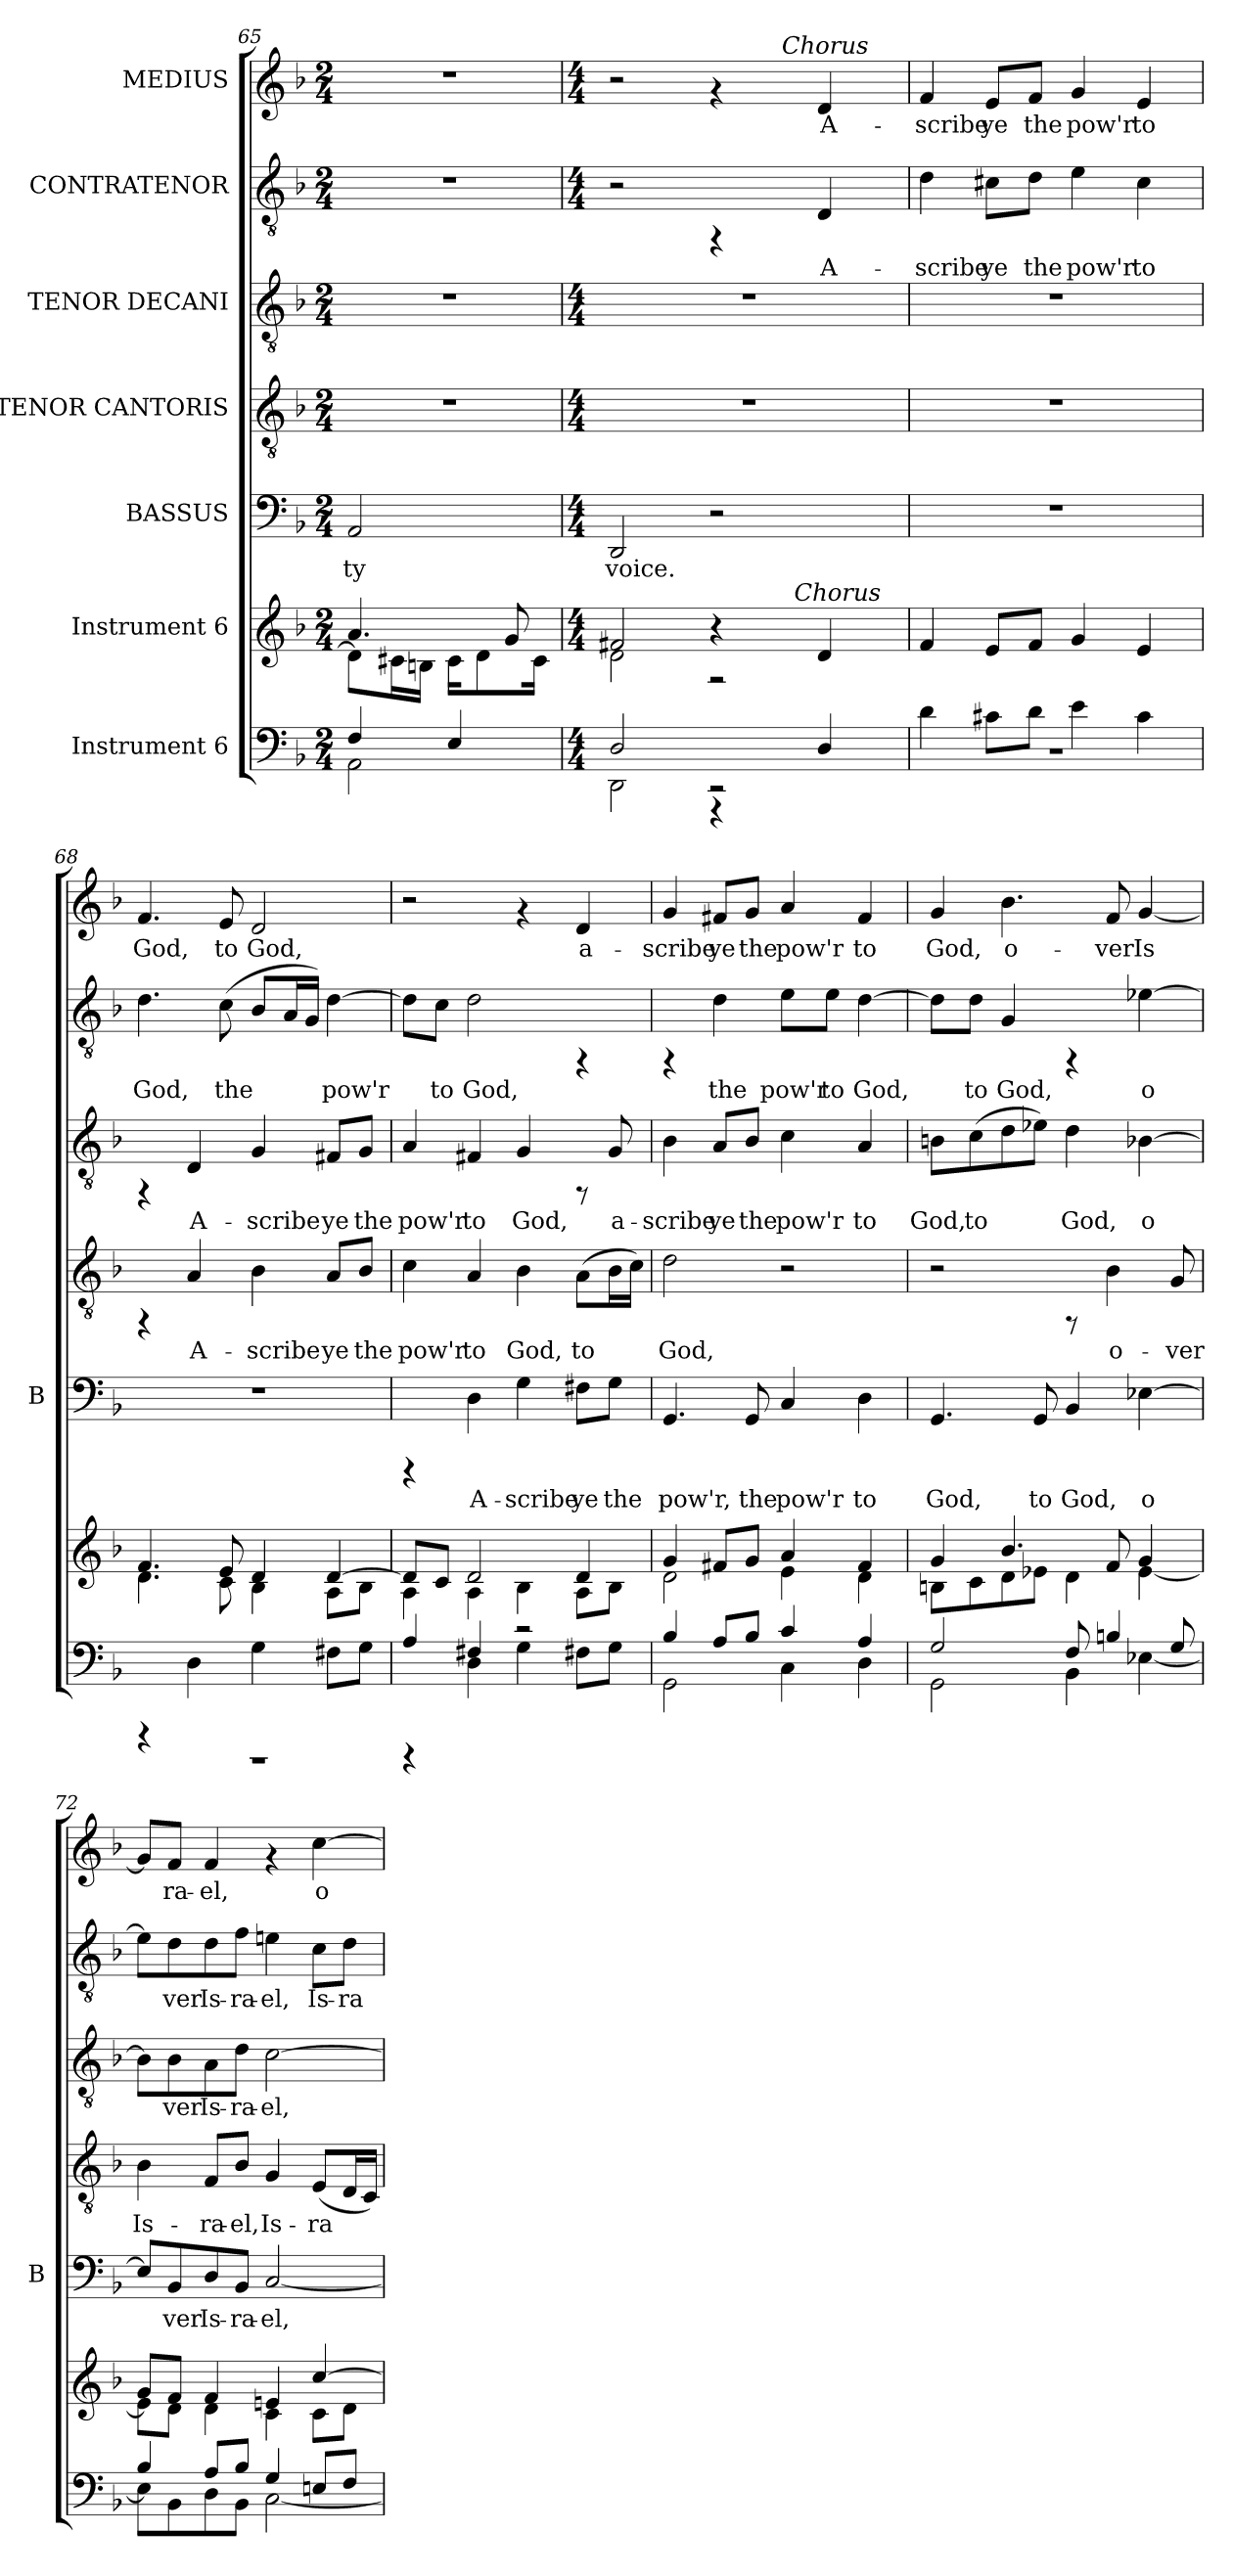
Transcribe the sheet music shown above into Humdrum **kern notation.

**kern	**kern	**kern	**text	**kern	**text	**kern	**text	**kern	**text	**kern	**text
*part7	*part6	*part5	*part5	*part4	*part4	*part3	*part3	*part2	*part2	*part1	*part1
*staff7	*staff6	*staff5	*staff5	*staff4	*staff4	*staff3	*staff3	*staff2	*staff2	*staff1	*staff1
*I"Instrument 6	*I"Instrument 6	*I"BASSUS	*	*I"TENOR CANTORIS	*	*I"TENOR DECANI	*	*I"CONTRATENOR	*	*I"MEDIUS	*
*	*	*I'B	*	*	*	*	*	*	*	*	*
*clefF4	*clefG2	*clefF4	*	*clefGv2	*	*clefGv2	*	*clefGv2	*	*clefG2	*
*k[b-]	*k[b-]	*k[b-]	*	*k[b-]	*	*k[b-]	*	*k[b-]	*	*k[b-]	*
*F:	*F:	*F:	*	*F:	*	*F:	*	*F:	*	*F:	*
*M2/4	*M2/4	*M2/4	*	*M2/4	*	*M2/4	*	*M2/4	*	*M2/4	*
=65	=65	=65	=65	=65	=65	=65	=65	=65	=65	=65	=65
*^	*^	*	*	*	*	*	*	*	*	*	*
!	!	!	!	!	!LO:LY:b:cj	!	!	!	!	!	!	!	!
4F/	2AA\	4.a/	8d\L]	2AA/	-ty	2r	.	2r	.	2r	.	2r	.
.	.	.	16c#X\	.	.	.	.	.	.	.	.	.	.
.	.	.	16Bn\J	.	.	.	.	.	.	.	.	.	.
4E/	.	.	16c#\L	.	.	.	.	.	.	.	.	.	.
.	.	.	8d\	.	.	.	.	.	.	.	.	.	.
.	.	8g/	.	.	.	.	.	.	.	.	.	.	.
.	.	.	16c#\J	.	.	.	.	.	.	.	.	.	.
*	*	*v	*v	*	*	*	*	*	*	*	*	*	*
=66	=66	=66	=66	=66	=66	=66	=66	=66	=66	=66	=66	=66
*M4/4	*	*M4/4	*M4/4	*	*M4/4	*	*M4/4	*	*M4/4	*	*M4/4	*
*	*	*^	*	*	*	*	*	*	*	*	*	*
!	!	!	!	!	!LO:LY:b:cj	!	!	!	!	!	!	!	!
*	*	*	*^	*	*	*	*	*	*	*	*	*^	*
2D/	2DD\	2f#X/	2d\	2ryy	2DD/	voice.	1r	.	1r	.	2r	.	2r	2ryy	.
4rEEE	2r	4ra	2r	8ryy	2r	.	.	.	.	.	4rFF	.	4rf	8.ryy	.
.	.	.	.	16ryy	.	.	.	.	.	.	.	.	.	.	.
!	!	!	!	!	!	!	!	!	!	!	!	!	!	!LO:TX:a:i:t=Chorus	!
.	.	.	.	64ryy	.	.	.	.	.	.	.	.	.	4ryy	.
!	!	!	!	!LO:TX:a:i:t=Chorus	!	!	!	!	!	!	!	!	!	!	!
.	.	.	.	4ryy	.	.	.	.	.	.	.	.	.	.	.
!	!	!	!	!	!	!	!	!	!	!	!	!LO:LY:b:cj	!	!	!LO:LY:b:cj
4D/	.	4d/	.	.	.	.	.	.	.	.	4D/	A-	4d/	.	A-
.	.	.	.	.	.	.	.	.	.	.	.	.	.	16ryy	.
.	.	.	.	32.ryy	.	.	.	.	.	.	.	.	.	.	.
=67	=67	=67	=67	=67	=67	=67	=67	=67	=67	=67	=67	=67	=67	=67	=67
!	!	!	!	!	!	!	!	!	!	!	!	!LO:LY:b:cj	!	!	!LO:LY:b:cj
*	*	*v	*v	*v	*	*	*	*	*	*	*	*	*v	*v	*
4d\	1r	4f/	1r	.	1r	.	1r	.	4d\	-scribe	4f/	-scribe
!	!	!	!	!	!	!	!	!	!	!LO:LY:b:cj	!	!LO:LY:b:cj
8c#X\L	.	8e/L	.	.	.	.	.	.	8c#X\L	ye	8e/L	ye
!	!	!	!	!	!	!	!	!	!	!LO:LY:b:cj	!	!LO:LY:b:cj
8d\J	.	8f/J	.	.	.	.	.	.	8d\J	the	8f/J	the
!	!	!	!	!	!	!	!	!	!	!LO:LY:b:cj	!	!LO:LY:b:cj
4e\	.	4g/	.	.	.	.	.	.	4e\	pow'r	4g/	pow'r
!	!	!	!	!	!	!	!	!	!	!LO:LY:b:cj	!	!LO:LY:b:cj
4c#\	.	4e/	.	.	.	.	.	.	4c#\	to	4e/	to
!!LO:PB:g=z
=68	=68	=68	=68	=68	=68	=68	=68	=68	=68	=68	=68	=68
*	*	*^	*	*	*	*	*	*	*	*	*	*
!	!	!	!	!	!	!	!	!	!	!	!LO:LY:b:cj	!	!LO:LY:b:cj
4rCCC	1r	4.f/	4.d\	1r	.	4rFF	.	4rFF	.	4.d\	God,	4.f/	God,
!	!	!	!	!	!	!	!LO:LY:b:cj	!	!LO:LY:b:cj	!	!	!	!
4D\	.	.	.	.	.	4A/	A-	4D/	A-	.	.	.	.
!	!	!	!	!	!	!	!	!	!	!	!LO:LY:b:cj	!	!LO:LY:b:cj
.	.	8e/	8c\	.	.	.	.	.	.	(>8c\	the	8e/	to
!	!	!	!	!	!	!	!LO:LY:b:cj	!	!LO:LY:b:cj	!	!LO:LY:b:cj	!	!LO:LY:b:cj
4G\	.	4d/	4B-\	.	.	4B-\	-scribe	4G/	-scribe	8B-/L	.	2d/	God,
!	!	!	!	!	!	!	!	!	!	!	!LO:LY:b:cj	!	!
.	.	.	.	.	.	.	.	.	.	16A/	.	.	.
!	!	!	!	!	!	!	!	!	!	!	!LO:LY:b:cj	!	!
.	.	.	.	.	.	.	.	.	.	16G/J)	.	.	.
!	!	!	!	!	!	!	!LO:LY:b:cj	!	!LO:LY:b:cj	!	!LO:LY:b:cj	!	!
8F#X\L	.	[>4d/	8A\L	.	.	8A/L	ye	8F#X/L	ye	[>4d\	pow'r	.	.
!	!	!	!	!	!	!	!LO:LY:b:cj	!	!LO:LY:b:cj	!	!	!	!
8G\J	.	.	8B-\J	.	.	8B-/J	the	8G/J	the	.	.	.	.
=69	=69	=69	=69	=69	=69	=69	=69	=69	=69	=69	=69	=69	=69
!	!	!	!	!	!	!	!LO:LY:b:cj	!	!LO:LY:b:cj	!	!LO:LY:b:cj	!	!
4A/	4rGGGG	8d/L]	4A\	4rCCC	.	4c\	pow'r	4A/	pow'r	8d\L]	.	2r	.
!	!	!	!	!	!	!	!	!	!	!	!LO:LY:b:cj	!	!
.	.	8c/J	.	.	.	.	.	.	.	8c\J	to	.	.
!	!	!	!	!	!LO:LY:b:cj	!	!LO:LY:b:cj	!	!LO:LY:b:cj	!	!LO:LY:b:cj	!	!
4F#X/	4D\	2d/	4A\	4D\	A-	4A/	to	4F#X/	to	2d\	God,	.	.
!	!	!	!	!	!LO:LY:b:cj	!	!LO:LY:b:cj	!	!LO:LY:b:cj	!	!	!	!
2r	4G\	.	4B-\	4G\	-scribe	4B-\	God,	4G/	God,	.	.	4rf	.
!	!	!	!	!	!LO:LY:b:cj	!	!LO:LY:b:cj	!	!	!	!	!	!LO:LY:b:cj
.	8F#X\L	4d/	8A\L	8F#X\L	ye	(>8A\L	to	8rFF	.	4rFF	.	4d/	a-
!	!	!	!	!	!LO:LY:b:cj	!	!LO:LY:b:cj	!	!LO:LY:b:cj	!	!	!	!
.	8G\J	.	8B-\J	8G\J	the	16B-\	.	8G/	a-	.	.	.	.
!	!	!	!	!	!	!	!LO:LY:b:cj	!	!	!	!	!	!
.	.	.	.	.	.	16c\J)	.	.	.	.	.	.	.
=70	=70	=70	=70	=70	=70	=70	=70	=70	=70	=70	=70	=70	=70
!	!	!	!	!	!LO:LY:b:cj	!	!LO:LY:b:cj	!	!LO:LY:b:cj	!	!	!	!LO:LY:b:cj
4B-/	2GG\	4g/	2d\	4.GG/	pow'r,	2d\	God,	4B-\	-scribe	4rFF	.	4g/	-scribe
!	!	!	!	!	!	!	!	!	!LO:LY:b:cj	!	!LO:LY:b:cj	!	!LO:LY:b:cj
8A/L	.	8f#X/L	.	.	.	.	.	8A/L	ye	4d\	the	8f#X/L	ye
!	!	!	!	!	!LO:LY:b:cj	!	!	!	!LO:LY:b:cj	!	!	!	!LO:LY:b:cj
8B-/J	.	8g/J	.	8GG/	the	.	.	8B-/J	the	.	.	8g/J	the
!	!	!	!	!	!LO:LY:b:cj	!	!	!	!LO:LY:b:cj	!	!LO:LY:b:cj	!	!LO:LY:b:cj
4c/	4C\	4a/	4e\	4C/	pow'r	2r	.	4c\	pow'r	8e\L	pow'r	4a/	pow'r
!	!	!	!	!	!	!	!	!	!	!	!LO:LY:b:cj	!	!
.	.	.	.	.	.	.	.	.	.	8e\J	to	.	.
!	!	!	!	!	!LO:LY:b:cj	!	!	!	!LO:LY:b:cj	!	!LO:LY:b:cj	!	!LO:LY:b:cj
4A/	4D\	4f#/	4d\	4D\	to	.	.	4A/	to	[>4d\	God,	4f#/	to
=71	=71	=71	=71	=71	=71	=71	=71	=71	=71	=71	=71	=71	=71
!	!	!	!	!	!LO:LY:b:cj	!	!	!	!LO:LY:b:cj	!	!LO:LY:b:cj	!	!LO:LY:b:cj
2G/	2GG\	4g/	8Bn\L	4.GG/	God,	2r	.	8Bn\L	God,	8d\L]	.	4g/	God,
!	!	!	!	!	!	!	!	!	!LO:LY:b:cj	!	!LO:LY:b:cj	!	!
.	.	.	8c\	.	.	.	.	(>8c\	to	8d\J	to	.	.
!	!	!	!	!	!	!	!	!	!LO:LY:b:cj	!	!LO:LY:b:cj	!	!LO:LY:b:cj
.	.	4.b-/	8d\	.	.	.	.	8d\	.	4G/	God,	4.b-\	o-
!	!	!	!	!	!LO:LY:b:cj	!	!	!	!LO:LY:b:cj	!	!	!	!
.	.	.	8e-X\J	8GG/	to	.	.	8e-X\J)	.	.	.	.	.
!	!	!	!	!	!LO:LY:b:cj	!	!	!	!LO:LY:b:cj	!	!	!	!
8F/	4BB-\	.	4d\	4BB-/	God,	8rFF	.	4d\	God,	4rFF	.	.	.
!	!	!	!	!	!	!	!LO:LY:b:cj	!	!	!	!	!	!LO:LY:b:cj
4B/	.	8f/	.	.	.	4B-\	o-	.	.	.	.	8f/	-ver
!	!	!	!	!	!LO:LY:b:cj	!	!	!	!LO:LY:b:cj	!	!LO:LY:b:cj	!	!LO:LY:b:cj
.	[<4E-X\	4g/	[<4e-\	[<4E-X\	o-	.	.	[<4B-X\	o-	[<4e-X\	o-	[<4g/	Is-
!	!	!	!	!	!	!	!LO:LY:b:cj	!	!	!	!	!	!
8G/	.	.	.	.	.	8G/	-ver	.	.	.	.	.	.
!!LO:LB:g=z
=72	=72	=72	=72	=72	=72	=72	=72	=72	=72	=72	=72	=72	=72
!	!	!	!	!	!LO:LY:b:cj	!	!LO:LY:b:cj	!	!LO:LY:b:cj	!	!LO:LY:b:cj	!	!LO:LY:b:cj
4B-/	8E-\L]	8g/L	8e-\L]	8E-/L]	--	4B-\	Is-	8B-\L]	--	8e-\L]	--	8g/L]	--
!	!	!	!	!	!LO:LY:b:cj	!	!	!	!LO:LY:b:cj	!	!LO:LY:b:cj	!	!LO:LY:b:cj
.	8BB-\	8f/J	8d\J	8BB-/	-ver	.	.	8B-\	-ver	8d\	-ver	8f/J	-ra-
!	!	!	!	!	!LO:LY:b:cj	!	!LO:LY:b:cj	!	!LO:LY:b:cj	!	!LO:LY:b:cj	!	!LO:LY:b:cj
8A/L	8D\	4f/	4d\	8D/	Is-	8F/L	-ra-	8A\	Is-	8d\	Is-	4f/	-el,
!	!	!	!	!	!LO:LY:b:cj	!	!LO:LY:b:cj	!	!LO:LY:b:cj	!	!LO:LY:b:cj	!	!
8B-/J	8BB-\J	.	.	8BB-/J	-ra-	8B-/J	-el,	8d\J	-ra-	8f\J	-ra-	.	.
!	!	!	!	!	!LO:LY:b:cj	!	!LO:LY:b:cj	!	!LO:LY:b:cj	!	!LO:LY:b:cj	!	!
4G/	[<2C\	4en/	4c\	[<2C/	-el,	4G/	Is-	[>2c\	-el,	4en\	-el,	4rf	.
!	!	!	!	!	!	!	!LO:LY:b:cj	!	!	!	!LO:LY:b:cj	!	!LO:LY:b:cj
8E/L	.	[>4cc/	8c\L	.	.	(<8E/L	-ra-	.	.	8c\L	Is-	[>4cc\	o-
!	!	!	!	!	!	!	!LO:LY:b:cj	!	!	!	!LO:LY:b:cj	!	!
8F/J	.	.	8d\J	.	.	16D/	--	.	.	8d\J	-ra-	.	.
!	!	!	!	!	!	!	!LO:LY:b:cj	!	!	!	!	!	!
.	.	.	.	.	.	16C/J)	--	.	.	.	.	.	.
*v	*v	*	*	*	*	*	*	*	*	*	*	*	*
*	*v	*v	*	*	*	*	*	*	*	*	*	*
=	=	=	=	=	=	=	=	=	=	=	=
*-	*-	*-	*-	*-	*-	*-	*-	*-	*-	*-	*-
